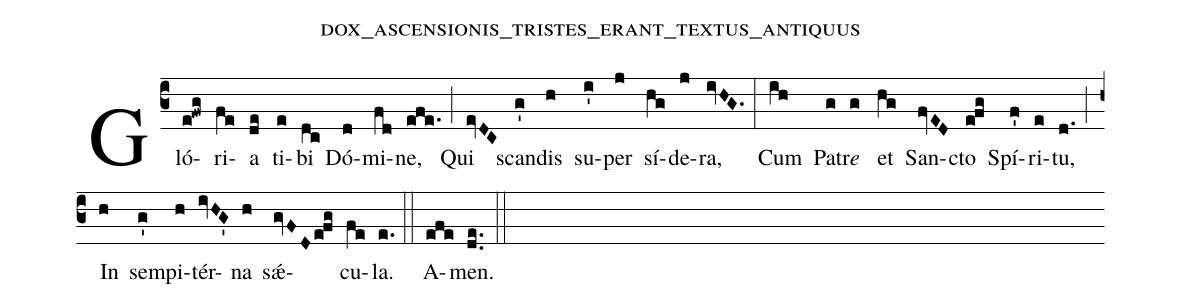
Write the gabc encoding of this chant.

name: dox_ascensionis_tristes_erant_textus_antiquus;
%%
Gló(e!fwg)ri(fe)a(de) ti(e)bi(dc) Dó(d)mi(fd)ne,(efe.) (;)
Qui(evDC) scan(g')dis(h) su(i')per(j) sí(hg)de(j)ra,(ivHG.) (:)
Cum(ih) Pa(g)tr<i>e</i>(g) et(hg) San(fvED)cto(efg) Spí(f')ri(e)tu,(d.) (;)
In(h) sem(g')pi(h)tér(ivHG')na(h) sǽ(gvFDefg)cu(fe)la.(e.) (::)
A(efe)men.(de..) (::)
